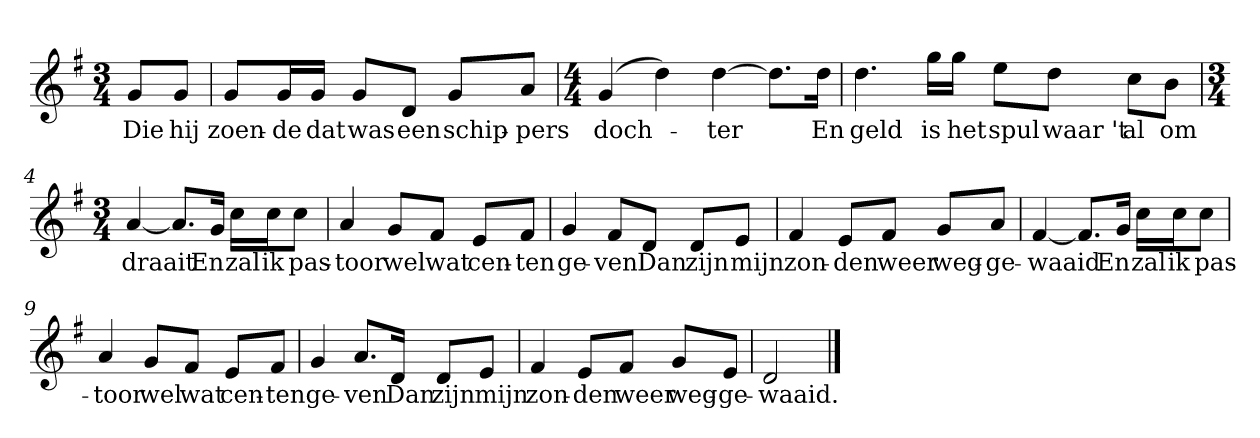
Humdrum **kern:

**kern	**text
*part1	*part1
*staff1	*staff1
*clefG2	*
*k[f#]	*
*G:	*
*M3/4	*
*MM120	*
=	=
8g/L	Die
8g/J	hij
=1	=1
8g/L	zoen-
16g/L	-de
16g/JJ	dat
8g/L	was
8d/J	een
8g/L	schip-
8a/J	-pers
=2	=2
*M4/4	*
(4g	doch-
4dd)	.
[4dd	-ter
8.dd\L]	.
16dd\Jk	En
=3	=3
4.dd	geld
16gg\LL	is
16gg\JJ	het
8ee\L	spul
8dd\J	waar 't
8cc\L	al
8b\J	om
=4	=4
*M3/4	*
[4a	draait
8.a/L]	.
16g/Jk	En
16cc\LL	zal
16cc\J	ik
8cc\J	pas-
=5	=5
4a	-toor
8g/L	wel
8f#/J	wat
8e/L	cen-
8f#/J	-ten
=6	=6
4g	ge-
8f#/L	-ven
8d/J	Dan
8d/L	zijn
8e/J	mijn
=7	=7
4f#	zon-
8e/L	-den
8f#/J	weer
8g/L	weg-
8a/J	-ge-
=8	=8
[4f#	-waaid
8.f#/L]	.
16g/Jk	En
16cc\LL	zal
16cc\J	ik
8cc\J	pas-
=9	=9
4a	-toor
8g/L	wel
8f#/J	wat
8e/L	cen-
8f#/J	-ten
=10	=10
4g	ge-
8.a/L	-ven
16d/Jk	Dan
8d/L	zijn
8e/J	mijn
=11	=11
4f#	zon-
8e/L	-den
8f#/J	weer
8g/L	weg-
8e/J	-ge-
=12	=12
2d	-waaid.
==	==
*-	*-
